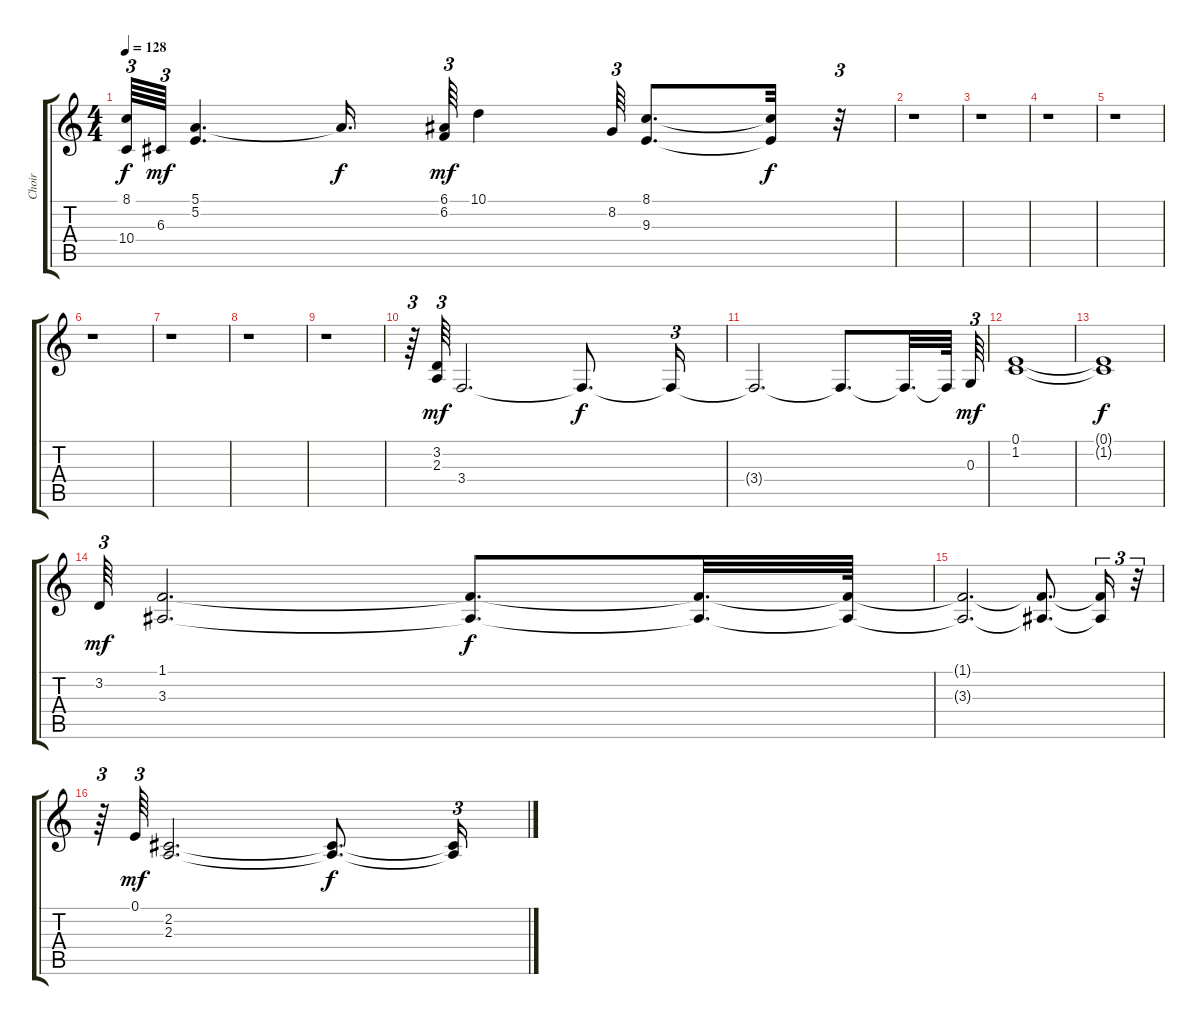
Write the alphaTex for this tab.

\track ("Choir" "Choir") {instrument choiraahs}
\staff {score tabs}
\tuning (E4 B3 G3 D3 A2 E2) {hide}
\ts (4 4)
\tempo 128
\clef g2
\ks c
(8.1{t} 10.4{t}).64{tu (3 2) dy f} 6.3.64{tu (3 2) dy mf} (5.1 5.2).4{d} 5.1{t}.16{d dy f} (6.1 6.2).64{tu (3 2) dy mf} 10.1.4 8.2.64{tu (3 2)} (8.1 9.3).8{d} (8.1{t} 9.3{t}).32{dy f} r.32{tu (3 2)} |
r.1 |
r.1 |
r.1 |
r.1 |
r.1 |
r.1 |
r.1 |
r.1 |
r.64{tu (3 2)} (3.2 2.3).64{tu (3 2) dy mf} 3.4.2{d} 3.4{t}.8{d dy f} 3.4{t}.16{tu (3 2)} |
3.4{t}.2{d} 3.4{t}.8{d} 3.4{t}.32{d} 3.4{t}.64 0.3.64{tu (3 2) dy mf} |
(0.1 1.2).1 |
(0.1{t} 1.2{t}).1{dy f} |
3.2.64{tu (3 2) dy mf} (1.1 3.3).2{d} (1.1{t} 3.3{t}).8{d dy f} (1.1{t} 3.3{t}).32{d} (1.1{t} 3.3{t}).64 |
(1.1{t} 3.3{t}).2{d} (1.1{t} 3.3{t}).8{d} (1.1{t} 3.3{t}).16{tu (3 2)} r.32{tu (3 2)} |
r.64{tu (3 2)} 0.1.64{tu (3 2) dy mf} (2.2 2.3).2{d} (2.2{t} 2.3{t}).8{d dy f} (2.2{t} 2.3{t}).16{tu (3 2)}
